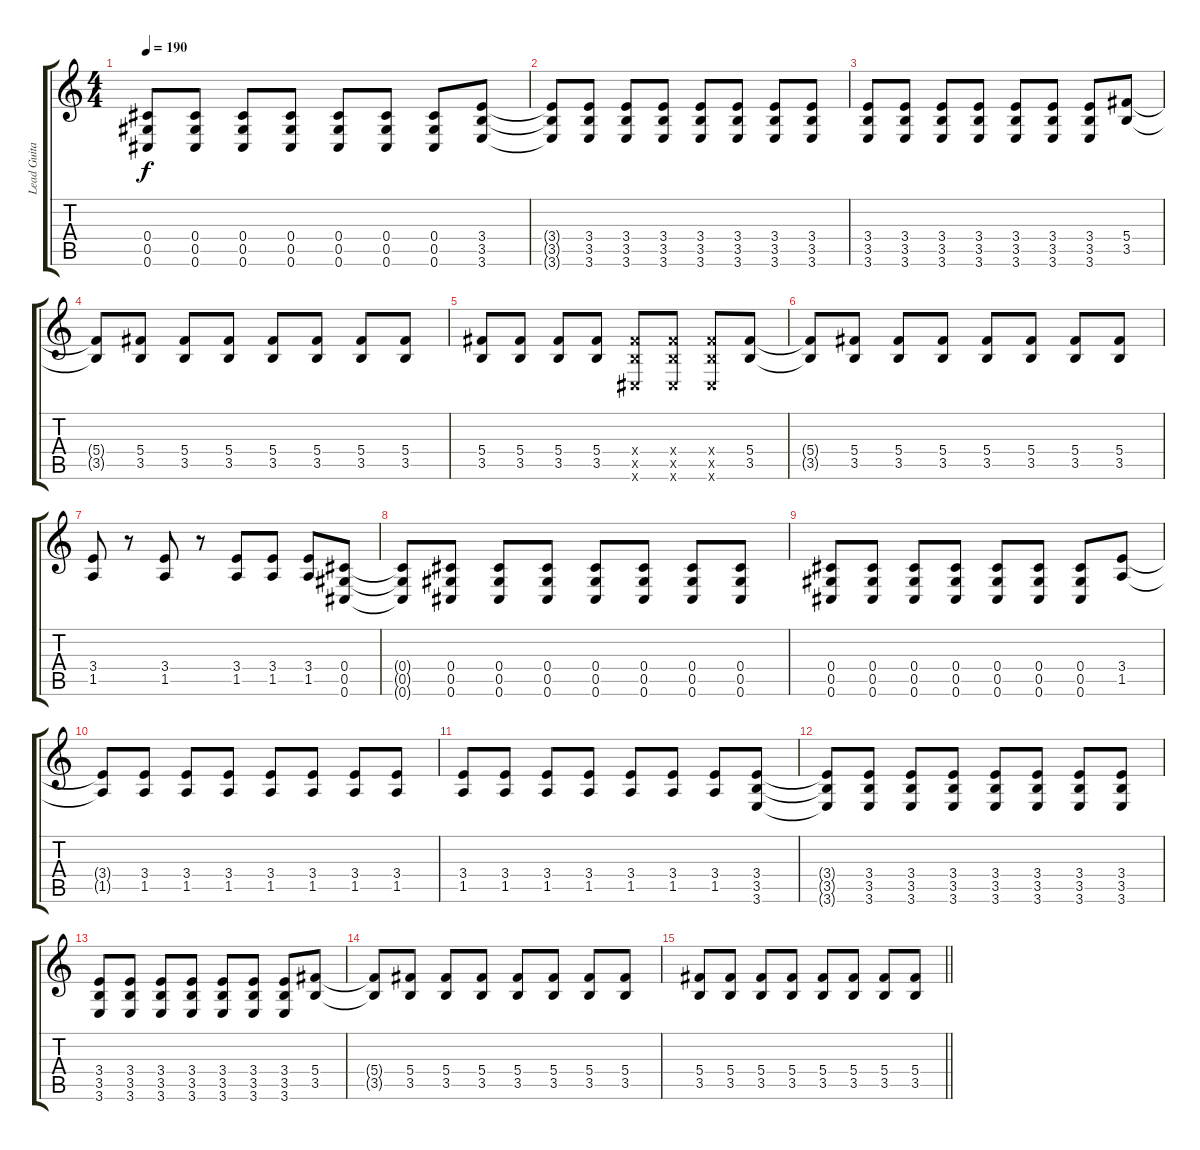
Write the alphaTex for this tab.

\track ("Lead Guitar" "Lead Guita") {instrument distortionguitar}
\staff {score tabs}
\tuning (Eb4 Bb3 Gb3 Db3 Ab2 Db2) {hide}
\ts (4 4)
\tempo 190
\clef g2
\ks c
(0.4 0.5 0.6).8{dy f} (0.4 0.5 0.6).8 (0.4 0.5 0.6).8 (0.4 0.5 0.6).8 (0.4 0.5 0.6).8 (0.4 0.5 0.6).8 (0.4 0.5 0.6).8 (3.4 3.5 3.6).8 |
(3.4{t} 3.5{t} 3.6{t}).8 (3.4 3.5 3.6).8 (3.4 3.5 3.6).8 (3.4 3.5 3.6).8 (3.4 3.5 3.6).8 (3.4 3.5 3.6).8 (3.4 3.5 3.6).8 (3.4 3.5 3.6).8 |
(3.4 3.5 3.6).8 (3.4 3.5 3.6).8 (3.4 3.5 3.6).8 (3.4 3.5 3.6).8 (3.4 3.5 3.6).8 (3.4 3.5 3.6).8 (3.4 3.5 3.6).8 (5.4 3.5).8 |
(5.4{t} 3.5{t}).8 (5.4 3.5).8 (5.4 3.5).8 (5.4 3.5).8 (5.4 3.5).8 (5.4 3.5).8 (5.4 3.5).8 (5.4 3.5).8 |
(5.4 3.5).8 (5.4 3.5).8 (5.4 3.5).8 (5.4 3.5).8 (5.4{x} 3.5{x} 0.6{x}).8 (5.4{x} 3.5{x} 0.6{x}).8 (5.4{x} 3.5{x} 0.6{x}).8 (5.4 3.5).8 |
(5.4{t} 3.5{t}).8 (5.4 3.5).8 (5.4 3.5).8 (5.4 3.5).8 (5.4 3.5).8 (5.4 3.5).8 (5.4 3.5).8 (5.4 3.5).8 |
(3.4 1.5).8 r.8 (3.4 1.5).8 r.8 (3.4 1.5).8 (3.4 1.5).8 (3.4 1.5).8 (0.4 0.5 0.6).8 |
(0.4{t} 0.5{t} 0.6{t}).8 (0.4 0.5 0.6).8 (0.4 0.5 0.6).8 (0.4 0.5 0.6).8 (0.4 0.5 0.6).8 (0.4 0.5 0.6).8 (0.4 0.5 0.6).8 (0.4 0.5 0.6).8 |
(0.4 0.5 0.6).8 (0.4 0.5 0.6).8 (0.4 0.5 0.6).8 (0.4 0.5 0.6).8 (0.4 0.5 0.6).8 (0.4 0.5 0.6).8 (0.4 0.5 0.6).8 (3.4 1.5).8 |
(3.4{t} 1.5{t}).8 (3.4 1.5).8 (3.4 1.5).8 (3.4 1.5).8 (3.4 1.5).8 (3.4 1.5).8 (3.4 1.5).8 (3.4 1.5).8 |
(3.4 1.5).8 (3.4 1.5).8 (3.4 1.5).8 (3.4 1.5).8 (3.4 1.5).8 (3.4 1.5).8 (3.4 1.5).8 (3.4 3.5 3.6).8 |
(3.4{t} 3.5{t} 3.6{t}).8 (3.4 3.5 3.6).8 (3.4 3.5 3.6).8 (3.4 3.5 3.6).8 (3.4 3.5 3.6).8 (3.4 3.5 3.6).8 (3.4 3.5 3.6).8 (3.4 3.5 3.6).8 |
(3.4 3.5 3.6).8 (3.4 3.5 3.6).8 (3.4 3.5 3.6).8 (3.4 3.5 3.6).8 (3.4 3.5 3.6).8 (3.4 3.5 3.6).8 (3.4 3.5 3.6).8 (5.4 3.5).8 |
(5.4{t} 3.5{t}).8 (5.4 3.5).8 (5.4 3.5).8 (5.4 3.5).8 (5.4 3.5).8 (5.4 3.5).8 (5.4 3.5).8 (5.4 3.5).8 |
\barLineRight lightlight
(5.4 3.5).8 (5.4 3.5).8 (5.4 3.5).8 (5.4 3.5).8 (5.4 3.5).8 (5.4 3.5).8 (5.4 3.5).8 (5.4 3.5).8
